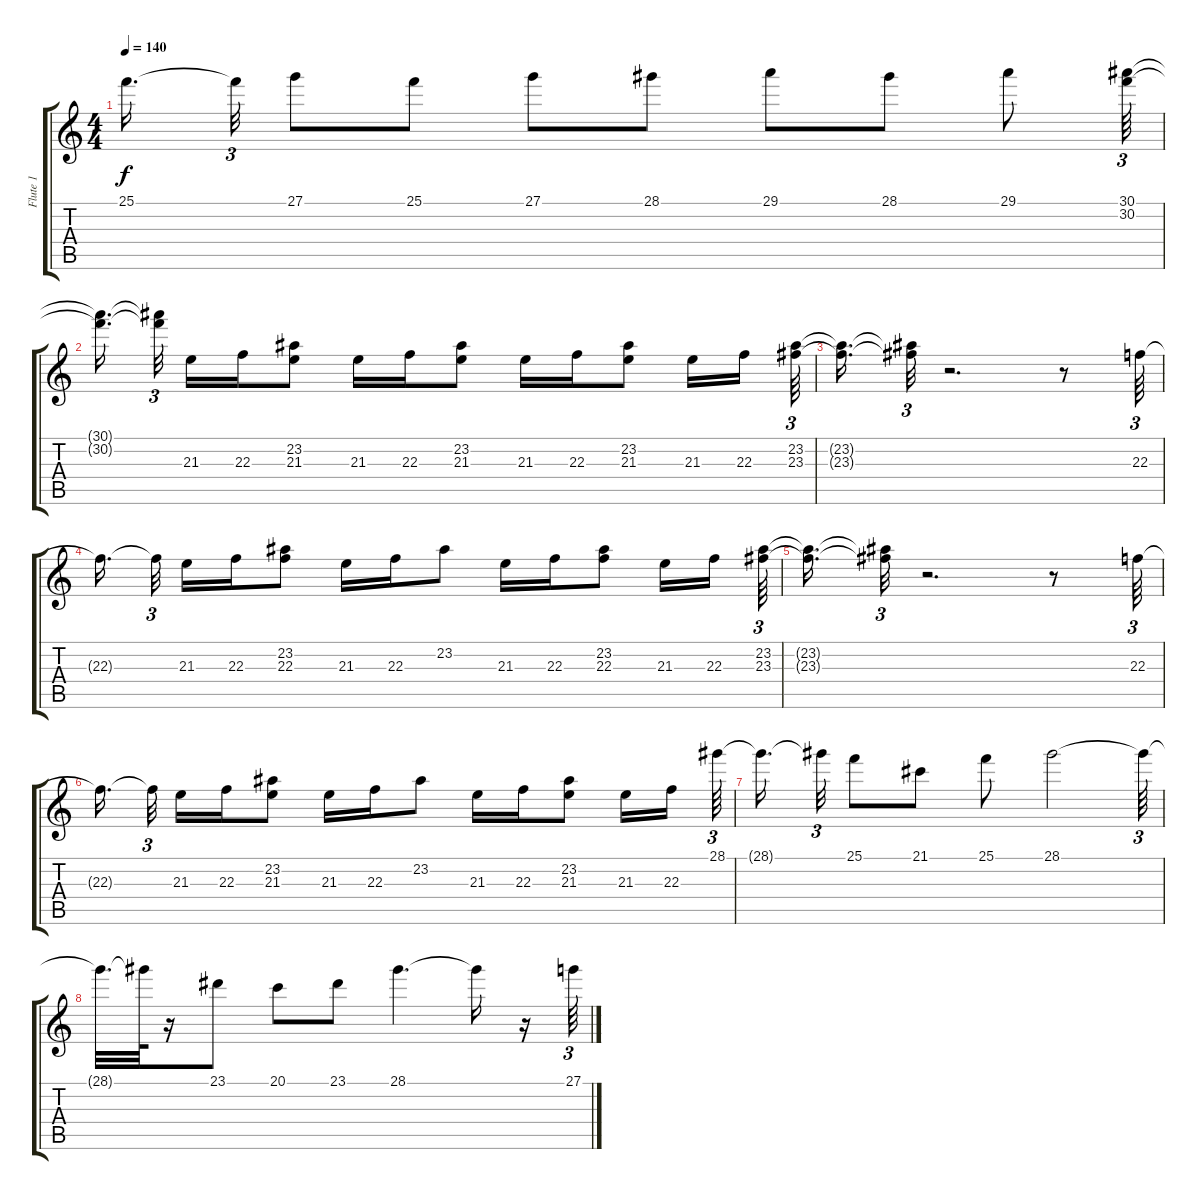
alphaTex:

\track ("Flute 1" "Flute 1") {instrument flute}
\staff {score tabs}
\tuning (E4 B3 G3 D3 A2 E2) {hide}
\ts (4 4)
\tempo 140
\clef g2
\ks c
25.1{t}.16{d dy f beam splitsecondary} 25.1{t}.32{tu (3 2)} 27.1.8 25.1.8 27.1.8 28.1.8 29.1.8 28.1.8 29.1.8 (30.1 30.2).64{tu (3 2)} |
(30.1{t} 30.2{t}).16{d beam splitsecondary} (30.1{t} 30.2{t}).32{tu (3 2) beam splitsecondary} 21.3.16 22.3.16 (23.2 21.3).8 21.3.16 22.3.16 (23.2 21.3).8 21.3.16 22.3.16 (23.2 21.3).8 21.3.16 22.3.16{beam splitsecondary} (23.2 23.3).64{tu (3 2)} |
(23.2{t} 23.3{t}).16{d} (23.2{t} 23.3{t}).32{tu (3 2)} r.2{d} r.8 22.3.64{tu (3 2)} |
22.3{t}.16{d beam splitsecondary} 22.3{t}.32{tu (3 2) beam splitsecondary} 21.3.16 22.3.16 (23.2 22.3).8 21.3.16 22.3.16 23.2.8 21.3.16 22.3.16 (23.2 22.3).8 21.3.16 22.3.16{beam splitsecondary} (23.2 23.3).64{tu (3 2)} |
(23.2{t} 23.3{t}).16{d} (23.2{t} 23.3{t}).32{tu (3 2)} r.2{d} r.8 22.3.64{tu (3 2)} |
22.3{t}.16{d beam splitsecondary} 22.3{t}.32{tu (3 2) beam splitsecondary} 21.3.16 22.3.16 (23.2 21.3).8 21.3.16 22.3.16 23.2.8 21.3.16 22.3.16 (23.2 21.3).8 21.3.16 22.3.16{beam splitsecondary} 28.1.64{tu (3 2)} |
28.1{t}.16{d beam splitsecondary} 28.1{t}.32{tu (3 2)} 25.1.8 21.1.8 25.1.8 28.1.2 28.1{t}.64{tu (3 2)} |
28.1{t}.32{d} 28.1{t}.64 r.16 23.1.8 20.1.8 23.1.8 28.1.4{d} 28.1{t}.16 r.16 27.1.64{tu (3 2)}
